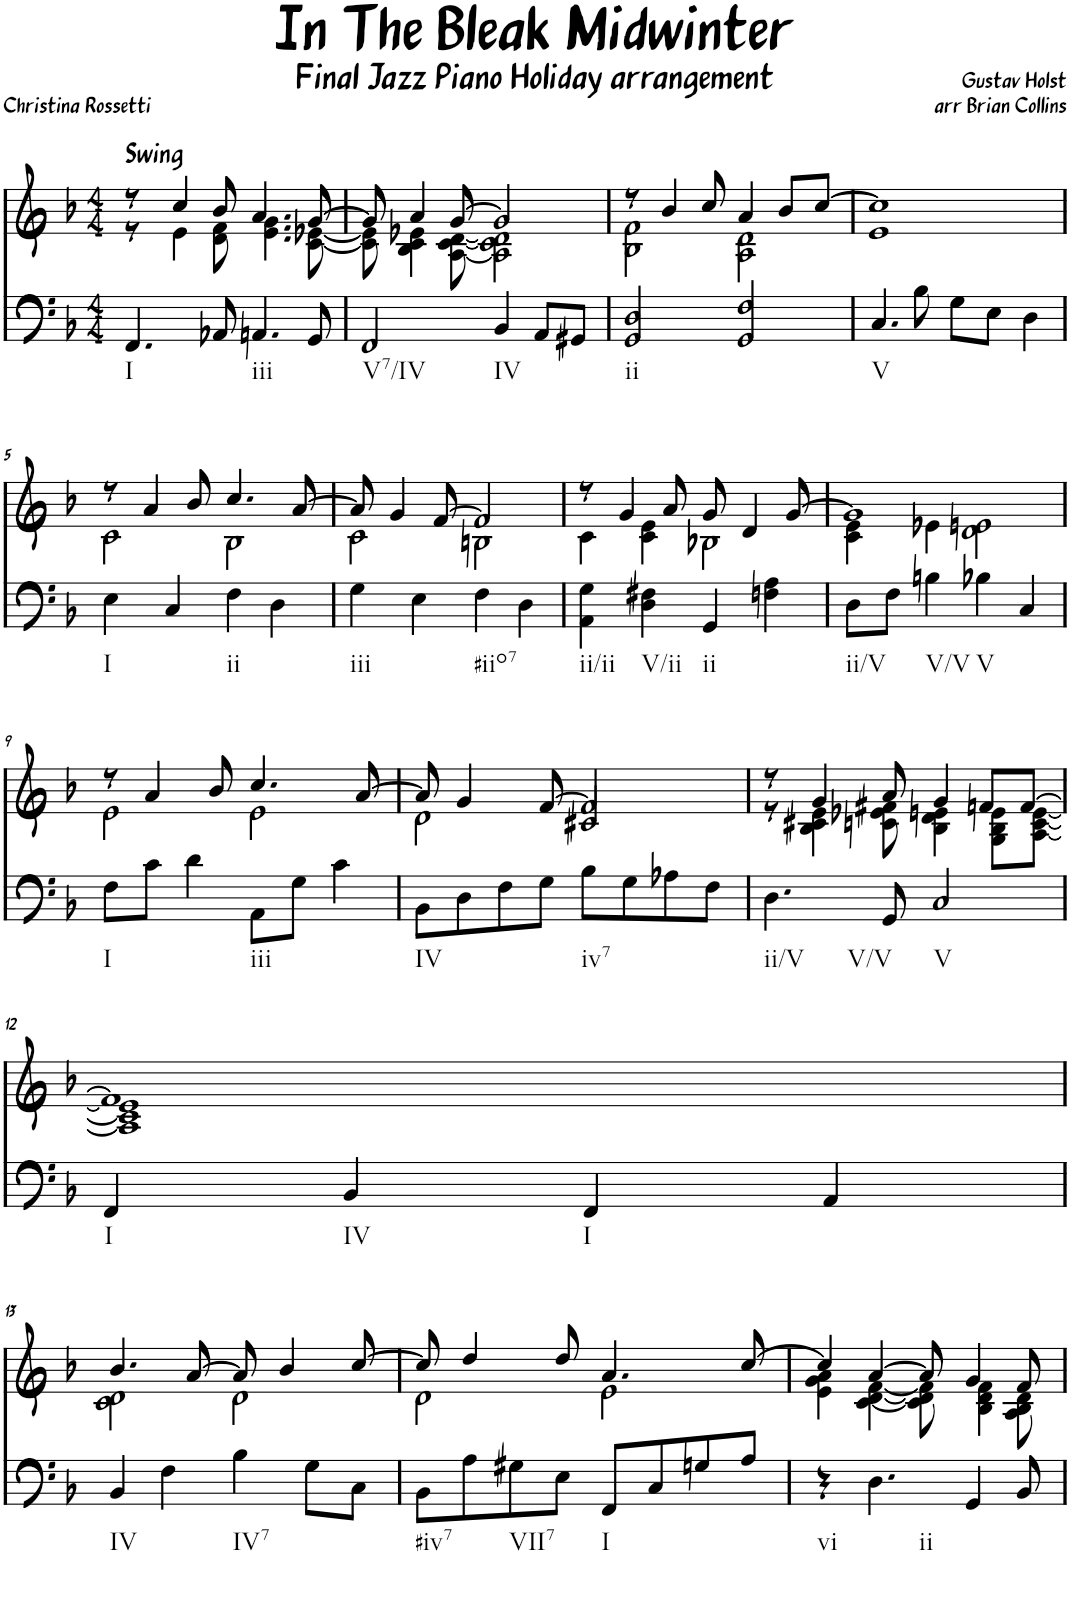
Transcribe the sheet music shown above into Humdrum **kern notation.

**kern	**kern
*part1	*part1
*staff2	*staff1
*I"Piano	*
*I'Pno.	*
*clefF4	*clefG2
*k[b-]	*k[b-]
*M4/4	*M4/4
=1	=1
*	*^
!	!LO:TX:a:B:t=Swing	!
!LO:TX:b:t=I	!	!
4.FF/	8r	8r
.	4cc/	4e\
8AA-X/	8b-/	8d\ 8f\
!LO:TX:b:t=iii	!	!
4.AAn/	4.a/	4.e\ 4.g\
8GG/	[8g/	[8c\ [8e-X\
=2	=2	=2
!LO:TX:b:t=V7/IV	!	!
2FF/	8g/]	8c\] 8e-\]
.	4a/	4B-\ 4c\ 4e-X\
.	[8g/	[8A\ [8c\ [8d\
!LO:TX:b:t=IV	!	!
4BB-/	2g/]	2A\] 2c\] 2d\]
8AA/L	.	.
8GG#X/J	.	.
=3	=3	=3
!LO:TX:b:t=ii	!	!
2GG/ 2D/	8r	2B-\ 2f\
.	4b-/	.
.	8cc/	.
2GG/ 2F/	4a/	2A\ 2d\
.	8b-/L	.
.	[8cc/J	.
=4	=4	=4
!LO:TX:b:t=V	!	!
4.C/	1cc]	1e
8B-\	.	.
8G\L	.	.
8E\J	.	.
4D\	.	.
!!LO:LB:g=z	!!
=5	=5	=5
!LO:TX:b:t=I	!	!
4E\	8r	2c\
.	4a/	.
4C/	.	.
.	8b-/	.
!LO:TX:b:t=ii	!	!
4F\	4.cc/	2B-\
4D\	.	.
.	[8a/	.
=6	=6	=6
!LO:TX:b:t=iii	!	!
4G\	8a/]	2c\
.	4g/	.
4E\	.	.
.	[8f/	.
!LO:TX:b:t=#iio7	!	!
4F\	2f/]	2Bn\
4D\	.	.
=7	=7	=7
!LO:TX:b:t=ii/ii	!	!
4AA\ 4G\	8r	4c\
.	4g/	.
!LO:TX:b:t=V/ii	!	!
4D\ 4F#X\	.	4c\ 4e\
.	8a/	.
!LO:TX:b:t=ii	!	!
4GG/	8g/	2B-X\
.	4d/	.
4Fn\ 4A\	.	.
.	[8g/	.
=8	=8	=8
!LO:TX:b:t=ii/V	!	!
8D\L	1g]	4c\ 4e\
8F\J	.	.
!LO:TX:b:t=V/V	!	!
4Bn\	.	4e-X\
!LO:TX:b:t=V	!	!
4B-X\	.	2d\ 2en\
4C/	.	.
!!LO:LB:g=z	!!
=9	=9	=9
!LO:TX:b:t=I	!	!
8F\L	8r	2e\
8c\J	4a/	.
4d\	.	.
.	8b-/	.
!LO:TX:b:t=iii	!	!
8AA\L	4.cc/	2e\
8G\J	.	.
4c\	.	.
.	[8a/	.
=10	=10	=10
!LO:TX:b:t=IV	!	!
8BB-\L	8a/]	2d\
8D\	4g/	.
8F\	.	.
8G\J	[8f/	.
!LO:TX:b:t=iv7	!	!
8B-\L	2f/]	2c#X/
8G\	.	.
8A-X\	.	.
8F\J	.	.
=11	=11	=11
!LO:TX:b:t=ii/V	!	!
!LO:TX:b:t=V/V	!	!
4.D\	8r	8r
.	4g/	4B-\ 4c#X\ 4e\
8GG/	8a/	8cn\ 8e-X\ 8f#X\
!LO:TX:b:t=V	!	!
2C/	4g/	4B-\ 4d\ 4en\
.	8fn/L	8G\ 8B-\ 8e\L
.	[8f/J	[8A\ [8c\ [8e\J
!!LO:LB:g=z	!!
=12	=12	=12
!LO:TX:b:t=I	!	!
4FF/	1f]	1A] 1c] 1e]
!LO:TX:b:t=IV	!	!
4BB-/	.	.
!LO:TX:b:t=I	!	!
4FF/	.	.
4AA/	.	.
!!LO:LB:g=z	!!
=13	=13	=13
!LO:TX:b:t=IV	!	!
4BB-/	4.b-/	2c\ 2d\
4F\	.	.
.	[8a/	.
!LO:TX:b:t=IV7	!	!
4B-\	8a/]	2d\
.	4b-/	.
8G\L	.	.
8C\J	[8cc/	.
=14	=14	=14
!LO:TX:b:t=#iv7	!	!
8BB-\L	8cc/]	2d\
8A\	4dd/	.
!LO:TX:b:t=VII7	!	!
8G#X\	.	.
8E\J	8dd/	.
!LO:TX:b:t=I	!	!
8FF/L	4.a/	2e\
8C/	.	.
8Gn/	.	.
8A/J	[8cc/	.
=15	=15	=15
!LO:TX:b:t=vi	!	!
4r	4cc/]	4e\ 4g\ 4a\
!LO:TX:b:t=ii	!	!
4.D\	[4a/	[4c\ [4d\ [4f\
.	8a/]	8c\] 8d\] 8f\]
4GG/	4g/	4B-\ 4d\ 4f\
8BB-/	8f/	8A\ 8B-\ 8d\
*	*v	*v
=	=
*-	*-
